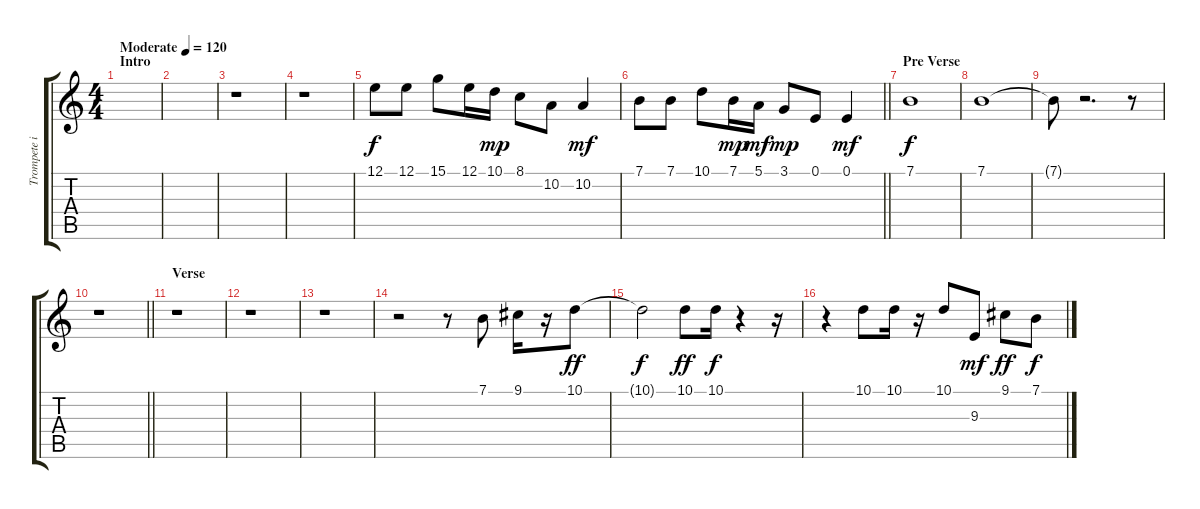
\track ("Trompete in B" "Trompete i") {instrument trumpet}
\staff {score tabs}
\tuning (E4 B3 G3 D3 A2 E2) {hide}
\ts (4 4)
\section ("" "Intro")
\tempo (120 "Moderate")
\clef g2
\ks c
|
|
r.1 |
r.1 |
12.1.8 12.1.8 15.1.8 12.1.16 10.1.16{dy mp} 8.1.8 10.2.8 10.2.4{dy mf} |
\barLineRight lightlight
7.1.8 7.1.8 10.1.8 7.1.16{dy mp} 5.1.16{dy mf} 3.1.8{dy mp} 0.1.8 0.1.4{dy mf} |
\section ("" "Pre Verse")
7.1.1{dy f} |
7.1.1 |
7.1{t}.8 r.2{d} r.8 |
\barLineRight lightlight
r.1 |
\section ("" "Verse")
r.1 |
r.1 |
r.1 |
r.2 r.8 7.1.8 9.1.16 r.16 10.1.8{dy ff} |
10.1{t}.2{dy f} 10.1.8{dy ff} 10.1.16{dy f} r.4 r.16 |
r.4 10.1.8 10.1.16 r.16 10.1.8 9.3.8{dy mf} 9.1.8{dy ff} 7.1.8{dy f}
